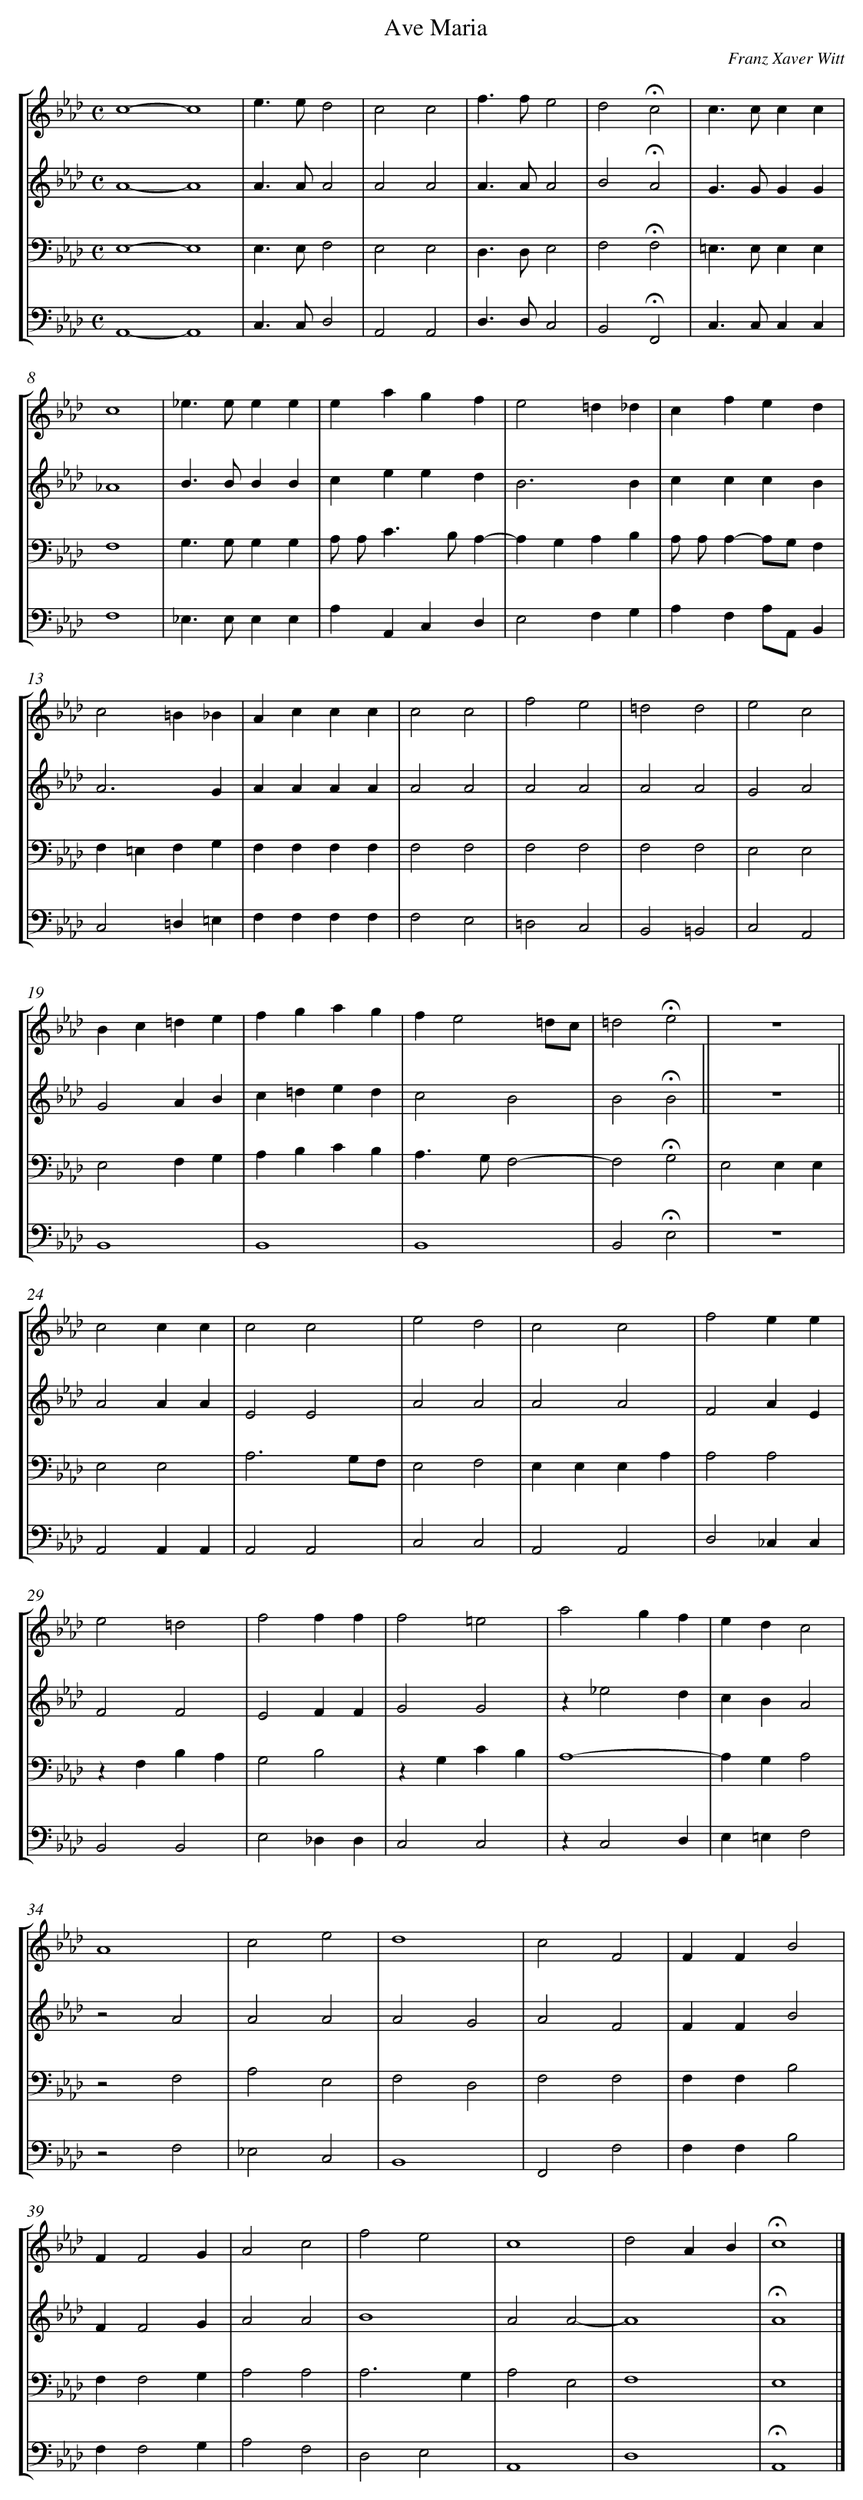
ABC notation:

X:1
T: Ave Maria
C: Franz Xaver Witt
L: 1/4
M: C
%%staves [1 2 3 4]
V: 1 clef=treble
V: 2 clef=treble
V: 3 clef=bass
V: 4 clef=bass
K: Ab
[V:1] c4- [|]
[V:2] A4- [|]
[V:3] E,4- [|]
[V:4] A,,4- [|]
[V:1] c4 |
[V:2] A4 |
[V:3] E,4 |
[V:4] A,,4 |
[V:1] e>ed2 |
[V:2] A>AA2 |
[V:3] E,>E,F,2 |
[V:4] C,>C,D,2 |
[V:1] c2c2 |
[V:2] A2A2 |
[V:3] E,2E,2 |
[V:4] A,,2A,,2 |
[V:1] f>fe2 |
[V:2] A>AA2 |
[V:3] D,>D,E,2 |
[V:4] D,>D,C,2 |
[V:1] d2!fermata!c2 |
[V:2] B2!fermata!A2 |
[V:3] F,2!fermata!F,2 |
[V:4] B,,2!fermata!F,,2 |
[V:1] c>ccc |
[V:2] G>GGG |
[V:3] =E,>E,E,E, |
[V:4] C,>C,C,C, |
[V:1] c4 |
[V:2] _A4 |
[V:3] F,4 |
[V:4] F,4 |
[V:1] _e>eee |
[V:2] B>BBB |
[V:3] G,>G,G,G, |
[V:4] _E,>E,E,E, |
[V:1] eagf |
[V:2] ceed |
[V:3] A,/ A,<CB,/A,- |
[V:4] A,A,,C,D, |
[V:1] e2=d_d |
[V:2] B3B |
[V:3] A,G,A,B, |
[V:4] E,2F,G, |
[V:1] cfed |
[V:2] cccB |
[V:3] A,/ A,/A,-A,/G,/F, |
[V:4] A,F,A,/A,,/B,, |
[V:1] c2=B_B |
[V:2] A3G |
[V:3] F,=E,F,G, |
[V:4] C,2=D,=E, |
[V:1] Accc |
[V:2] AAAA |
[V:3] F,F,F,F, |
[V:4] F,F,F,F, |
[V:1] c2c2 |
[V:2] A2A2 |
[V:3] F,2F,2 |
[V:4] F,2E,2 |
[V:1] f2e2 |
[V:2] A2A2 |
[V:3] F,2F,2 |
[V:4] =D,2C,2 |
[V:1] =d2d2 |
[V:2] A2A2 |
[V:3] F,2F,2 |
[V:4] B,,2=B,,2 |
[V:1] e2c2 |
[V:2] G2A2 |
[V:3] E,2E,2 |
[V:4] C,2A,,2 |
[V:1] Bc=de |
[V:2] G2AB |
[V:3] E,2F,G, |
[V:4] B,,4 |
[V:1] fgag |
[V:2] c=ded |
[V:3] A,B,CB, |
[V:4] B,,4 |
[V:1] fe2=d/c/ |
[V:2] c2B2 |
[V:3] A,>G,F,2- |
[V:4] B,,4 |
[V:1] =d2!fermata!e2 |
[V:2] B2!fermata!B2 ||
[V:3] F,2!fermata!G,2 |
[V:4] B,,2!fermata!E,2 |
[V:1] z4 |
[V:2] z4 ||
[V:3] E,2E,E, |
[V:4] z4 |
[V:1] c2cc |
[V:2] A2AA |
[V:3] E,2E,2 |
[V:4] A,,2A,,A,, |
[V:1] c2c2 |
[V:2] E2E2 |
[V:3] A,3G,/F,/ |
[V:4] A,,2A,,2 |
[V:1] e2d2 |
[V:2] A2A2 |
[V:3] E,2F,2 |
[V:4] C,2C,2 |
[V:1] c2c2 |
[V:2] A2A2 |
[V:3] E,E,E,A, |
[V:4] A,,2A,,2 |
[V:1] f2ee |
[V:2] F2AE |
[V:3] A,2A,2 |
[V:4] D,2_C,C, |
[V:1] e2=d2 |
[V:2] F2F2 |
[V:3] zF,B,A, |
[V:4] B,,2B,,2 |
[V:1] f2ff |
[V:2] E2FF |
[V:3] G,2B,2 |
[V:4] E,2_D,D, |
[V:1] f2=e2 |
[V:2] G2G2 |
[V:3] zG,CB, |
[V:4] C,2C,2 |
[V:1] a2gf |
[V:2] z_e2d |
[V:3] A,4- |
[V:4] zC,2D, |
[V:1] edc2 |
[V:2] cBA2 |
[V:3] A,G,A,2 |
[V:4] E,=E,F,2 |
[V:1] A4 |
[V:2] z2A2 |
[V:3] z2F,2 |
[V:4] z2F,2 |
[V:1] c2e2 |
[V:2] A2A2 |
[V:3] A,2E,2 |
[V:4] _E,2C,2 |
[V:1] d4 |
[V:2] A2G2 |
[V:3] F,2D,2 |
[V:4] B,,4 |
[V:1] c2F2 |
[V:2] A2F2 |
[V:3] F,2F,2 |
[V:4] F,,2F,2 |
[V:1] FFB2 |
[V:2] FFB2 |
[V:3] F,F,B,2 |
[V:4] F,F,B,2 |
[V:1] FF2G |
[V:2] FF2G |
[V:3] F,F,2G, |
[V:4] F,F,2G, |
[V:1] A2c2 |
[V:2] A2A2 |
[V:3] A,2A,2 |
[V:4] A,2F,2 |
[V:1] f2e2 |
[V:2] B4 |
[V:3] A,3G, |
[V:4] D,2E,2 |
[V:1] c4 |
[V:2] A2A2- |
[V:3] A,2E,2 |
[V:4] A,,4 |
[V:1] d2AB |
[V:2] A4 |
[V:3] F,4 |
[V:4] D,4 |
[V:1] !fermata!c4 |]
[V:2] !fermata!A4 |]
[V:3] E,4 |]
[V:4] !fermata!A,,4 |]
